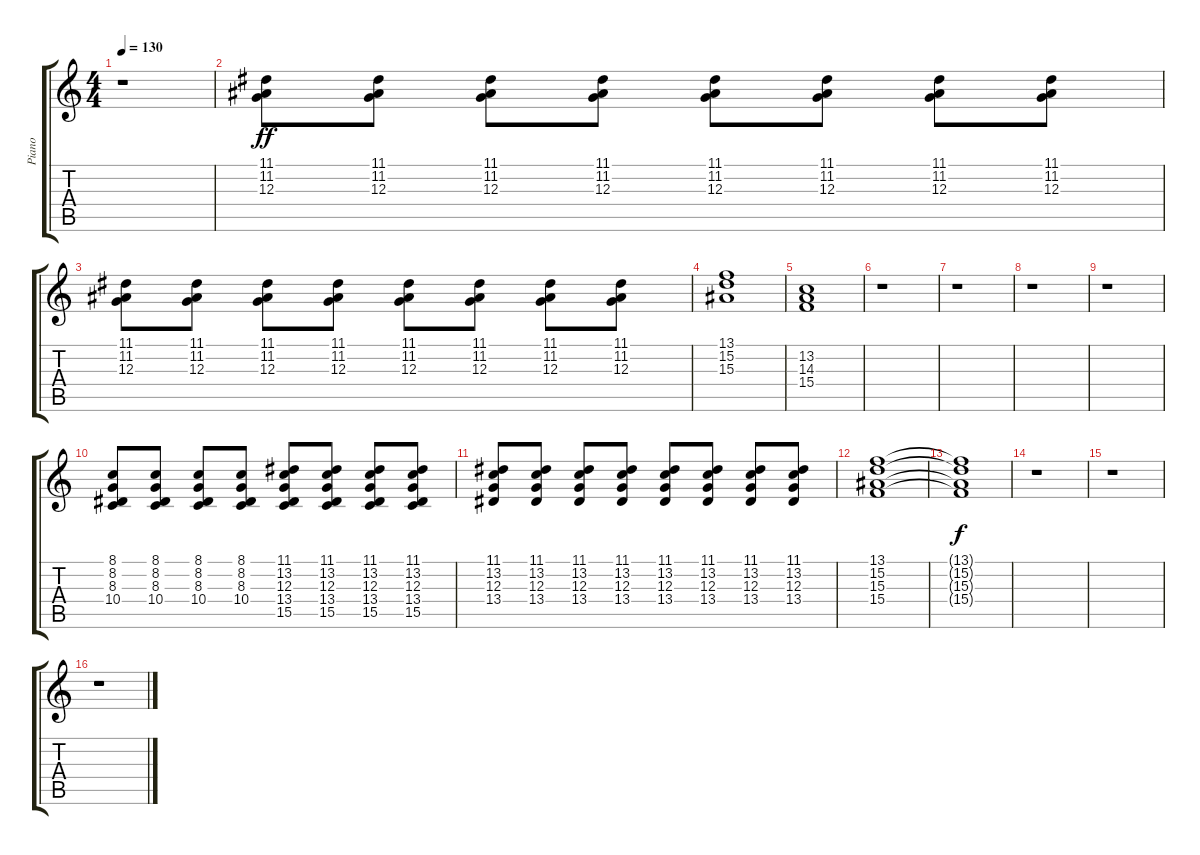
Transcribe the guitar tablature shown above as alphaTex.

\track ("Piano" "Piano") {instrument acousticgrandpiano}
\staff {score tabs}
\tuning (E4 B3 G3 D3 A2 E2) {hide}
\ts (4 4)
\tempo 130
\clef g2
\ks c
r.1{dy f} |
(11.1 11.2 12.3).8{dy ff} (11.1 11.2 12.3).8 (11.1 11.2 12.3).8 (11.1 11.2 12.3).8 (11.1 11.2 12.3).8 (11.1 11.2 12.3).8 (11.1 11.2 12.3).8 (11.1 11.2 12.3).8 |
(11.1 11.2 12.3).8 (11.1 11.2 12.3).8 (11.1 11.2 12.3).8 (11.1 11.2 12.3).8 (11.1 11.2 12.3).8 (11.1 11.2 12.3).8 (11.1 11.2 12.3).8 (11.1 11.2 12.3).8 |
(13.1 15.2 15.3).1 |
(13.2 14.3 15.4).1 |
r.1 |
r.1 |
r.1 |
r.1 |
(8.1 8.2 8.3 10.4).8 (8.1 8.2 8.3 10.4).8 (8.1 8.2 8.3 10.4).8 (8.1 8.2 8.3 10.4).8 (11.1 13.2 12.3 13.4 15.5).8 (11.1 13.2 12.3 13.4 15.5).8 (11.1 13.2 12.3 13.4 15.5).8 (11.1 13.2 12.3 13.4 15.5).8 |
(11.1 13.2 12.3 13.4).8 (11.1 13.2 12.3 13.4).8 (11.1 13.2 12.3 13.4).8 (11.1 13.2 12.3 13.4).8 (11.1 13.2 12.3 13.4).8 (11.1 13.2 12.3 13.4).8 (11.1 13.2 12.3 13.4).8 (11.1 13.2 12.3 13.4).8 |
(13.1 15.2 15.3 15.4).1 |
(13.1{t} 15.2{t} 15.3{t} 15.4{t}).1{dy f} |
r.1 |
r.1 |
r.1
